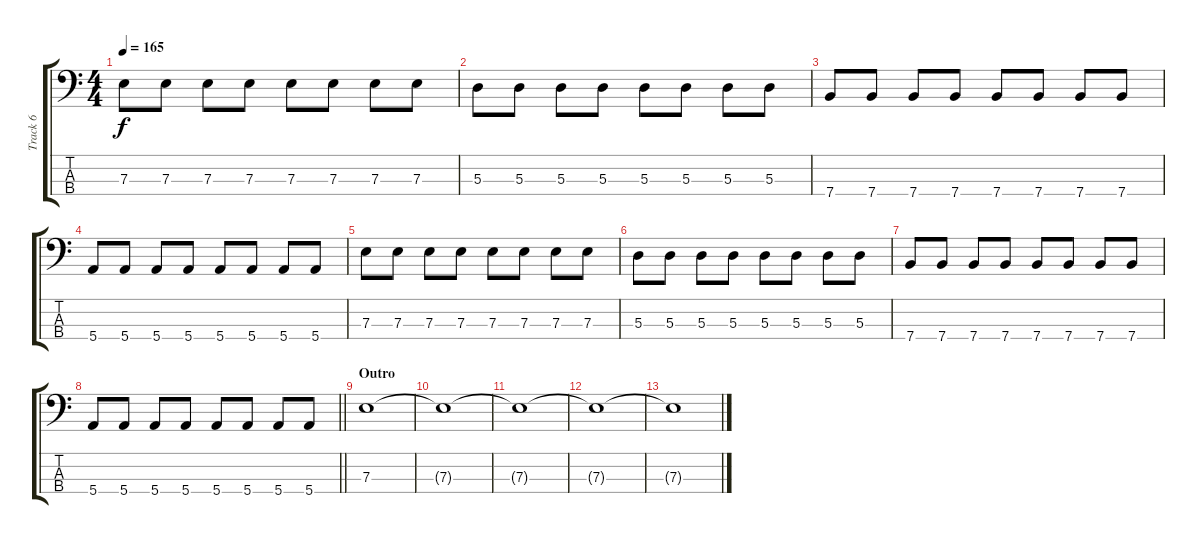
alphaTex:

\track ("Track 6" "Track 6") {instrument electricbassfinger}
\staff {score tabs}
\tuning (G2 D2 A1 E1) {hide}
\ts (4 4)
\tempo 165
\clef f4
\ks c
7.3.8{dy f} 7.3.8 7.3.8 7.3.8 7.3.8 7.3.8 7.3.8 7.3.8 |
5.3.8 5.3.8 5.3.8 5.3.8 5.3.8 5.3.8 5.3.8 5.3.8 |
7.4.8 7.4.8 7.4.8 7.4.8 7.4.8 7.4.8 7.4.8 7.4.8 |
5.4.8 5.4.8 5.4.8 5.4.8 5.4.8 5.4.8 5.4.8 5.4.8 |
7.3.8 7.3.8 7.3.8 7.3.8 7.3.8 7.3.8 7.3.8 7.3.8 |
5.3.8 5.3.8 5.3.8 5.3.8 5.3.8 5.3.8 5.3.8 5.3.8 |
7.4.8 7.4.8 7.4.8 7.4.8 7.4.8 7.4.8 7.4.8 7.4.8 |
\barLineRight lightlight
5.4.8 5.4.8 5.4.8 5.4.8 5.4.8 5.4.8 5.4.8 5.4.8 |
\section ("" "Outro")
7.3.1 |
7.3{t}.1{volume 0} |
7.3{t}.1 |
7.3{t}.1 |
7.3{t}.1
